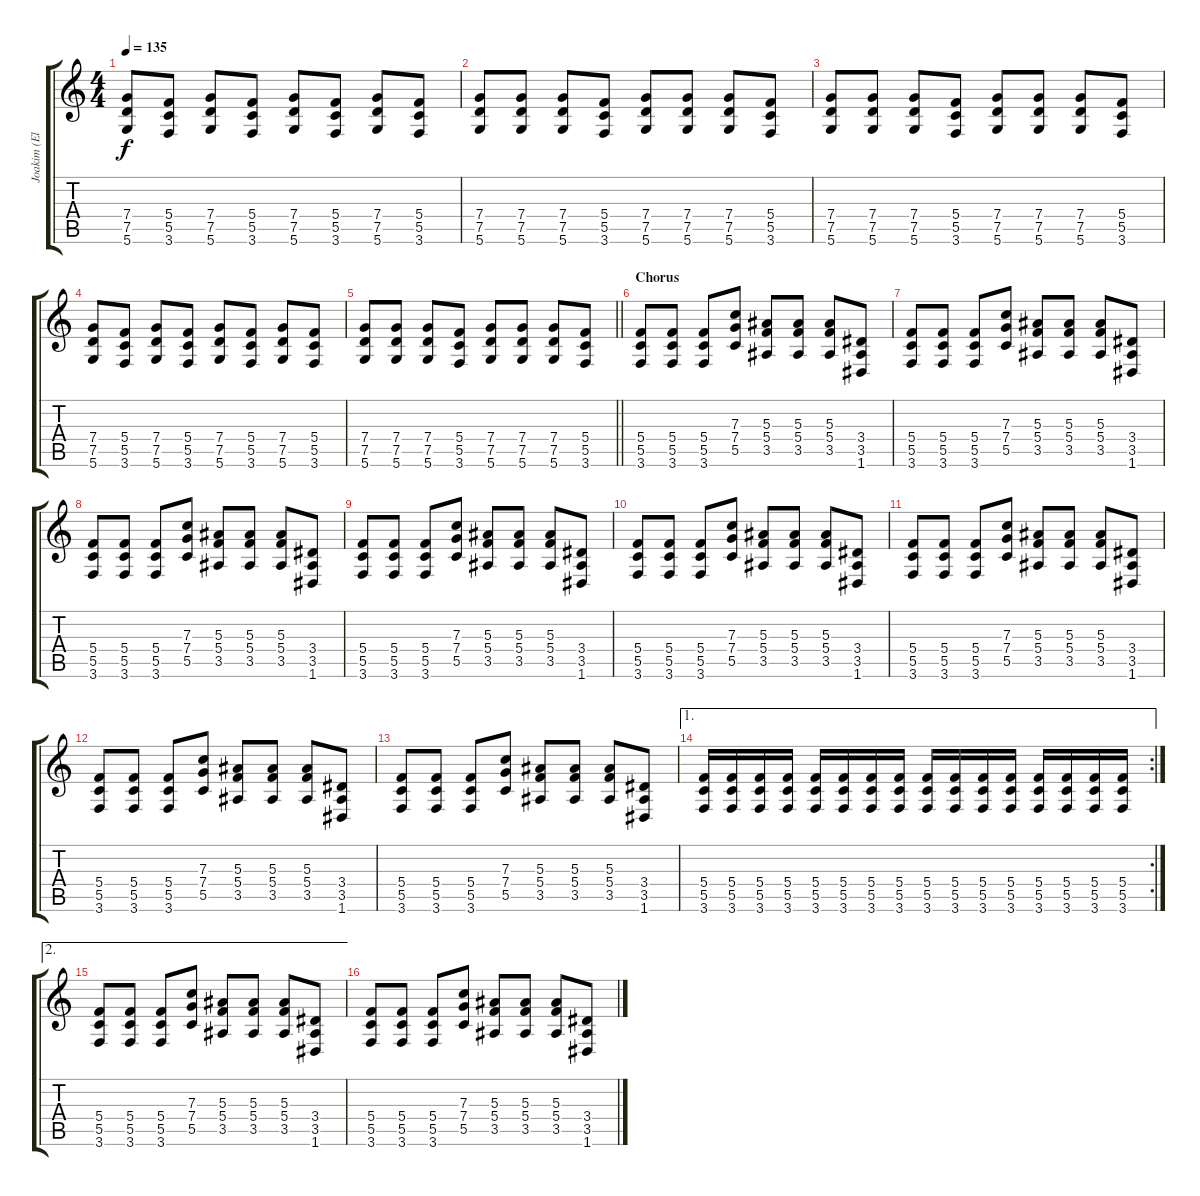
\track ("Joakim (El-gitarr)" "Joakim (El") {instrument distortionguitar}
\staff {score tabs}
\tuning (D4 A3 F3 C3 G2 D2) {hide}
\ts (4 4)
\tempo 135
\clef g2
\ks c
(7.4 7.5 5.6).8{dy f} (5.4 5.5 3.6).8 (7.4 7.5 5.6).8 (5.4 5.5 3.6).8 (7.4 7.5 5.6).8 (5.4 5.5 3.6).8 (7.4 7.5 5.6).8 (5.4 5.5 3.6).8 |
(7.4 7.5 5.6).8 (7.4 7.5 5.6).8 (7.4 7.5 5.6).8 (5.4 5.5 3.6).8 (7.4 7.5 5.6).8 (7.4 7.5 5.6).8 (7.4 7.5 5.6).8 (5.4 5.5 3.6).8 |
(7.4 7.5 5.6).8 (7.4 7.5 5.6).8 (7.4 7.5 5.6).8 (5.4 5.5 3.6).8 (7.4 7.5 5.6).8 (7.4 7.5 5.6).8 (7.4 7.5 5.6).8 (5.4 5.5 3.6).8 |
(7.4 7.5 5.6).8 (5.4 5.5 3.6).8 (7.4 7.5 5.6).8 (5.4 5.5 3.6).8 (7.4 7.5 5.6).8 (5.4 5.5 3.6).8 (7.4 7.5 5.6).8 (5.4 5.5 3.6).8 |
\barLineRight lightlight
(7.4 7.5 5.6).8 (7.4 7.5 5.6).8 (7.4 7.5 5.6).8 (5.4 5.5 3.6).8 (7.4 7.5 5.6).8 (7.4 7.5 5.6).8 (7.4 7.5 5.6).8 (5.4 5.5 3.6).8 |
\section ("" "Chorus")
(5.4 5.5 3.6).8 (5.4 5.5 3.6).8 (5.4 5.5 3.6).8 (7.3 7.4 5.5).8 (5.3 5.4 3.5).8 (5.3 5.4 3.5).8 (5.3 5.4 3.5).8 (3.4 3.5 1.6).8 |
(5.4 5.5 3.6).8 (5.4 5.5 3.6).8 (5.4 5.5 3.6).8 (7.3 7.4 5.5).8 (5.3 5.4 3.5).8 (5.3 5.4 3.5).8 (5.3 5.4 3.5).8 (3.4 3.5 1.6).8 |
(5.4 5.5 3.6).8 (5.4 5.5 3.6).8 (5.4 5.5 3.6).8 (7.3 7.4 5.5).8 (5.3 5.4 3.5).8 (5.3 5.4 3.5).8 (5.3 5.4 3.5).8 (3.4 3.5 1.6).8 |
(5.4 5.5 3.6).8 (5.4 5.5 3.6).8 (5.4 5.5 3.6).8 (7.3 7.4 5.5).8 (5.3 5.4 3.5).8 (5.3 5.4 3.5).8 (5.3 5.4 3.5).8 (3.4 3.5 1.6).8 |
(5.4 5.5 3.6).8 (5.4 5.5 3.6).8 (5.4 5.5 3.6).8 (7.3 7.4 5.5).8 (5.3 5.4 3.5).8 (5.3 5.4 3.5).8 (5.3 5.4 3.5).8 (3.4 3.5 1.6).8 |
(5.4 5.5 3.6).8 (5.4 5.5 3.6).8 (5.4 5.5 3.6).8 (7.3 7.4 5.5).8 (5.3 5.4 3.5).8 (5.3 5.4 3.5).8 (5.3 5.4 3.5).8 (3.4 3.5 1.6).8 |
(5.4 5.5 3.6).8 (5.4 5.5 3.6).8 (5.4 5.5 3.6).8 (7.3 7.4 5.5).8 (5.3 5.4 3.5).8 (5.3 5.4 3.5).8 (5.3 5.4 3.5).8 (3.4 3.5 1.6).8 |
(5.4 5.5 3.6).8 (5.4 5.5 3.6).8 (5.4 5.5 3.6).8 (7.3 7.4 5.5).8 (5.3 5.4 3.5).8 (5.3 5.4 3.5).8 (5.3 5.4 3.5).8 (3.4 3.5 1.6).8 |
\ae 1
\rc 2
(5.4 5.5 3.6).16 (5.4 5.5 3.6).16 (5.4 5.5 3.6).16 (5.4 5.5 3.6).16 (5.4 5.5 3.6).16 (5.4 5.5 3.6).16 (5.4 5.5 3.6).16 (5.4 5.5 3.6).16 (5.4 5.5 3.6).16 (5.4 5.5 3.6).16 (5.4 5.5 3.6).16 (5.4 5.5 3.6).16 (5.4 5.5 3.6).16 (5.4 5.5 3.6).16 (5.4 5.5 3.6).16 (5.4 5.5 3.6).16 |
\ae 2
(5.4 5.5 3.6).8 (5.4 5.5 3.6).8 (5.4 5.5 3.6).8 (7.3 7.4 5.5).8 (5.3 5.4 3.5).8 (5.3 5.4 3.5).8 (5.3 5.4 3.5).8 (3.4 3.5 1.6).8 |
(5.4 5.5 3.6).8 (5.4 5.5 3.6).8 (5.4 5.5 3.6).8 (7.3 7.4 5.5).8 (5.3 5.4 3.5).8 (5.3 5.4 3.5).8 (5.3 5.4 3.5).8 (3.4 3.5 1.6).8
